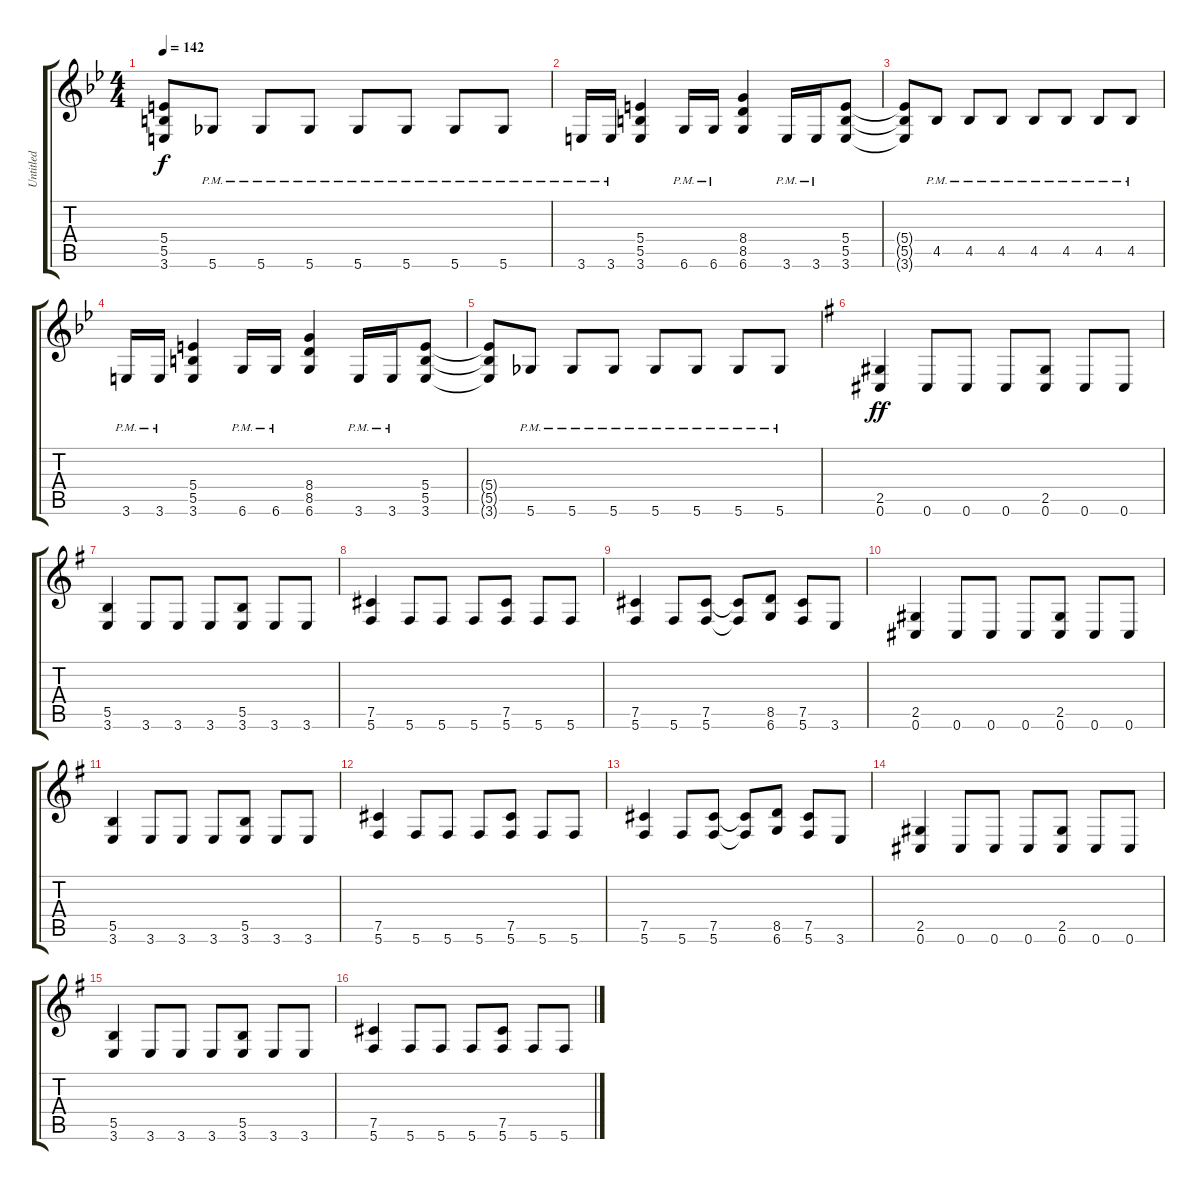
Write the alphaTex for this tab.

\track ("Untitled" "Untitled") {instrument distortionguitar}
\staff {score tabs}
\tuning (Db4 Ab3 E3 B2 Gb2 Db2) {hide}
\ts (4 4)
\tempo 142
\clef g2
\ks bb
(5.4{t} 5.5{t} 3.6{t}).8{dy f} 5.6{pm}.8 5.6{pm}.8 5.6{pm}.8 5.6{pm}.8 5.6{pm}.8 5.6{pm}.8 5.6{pm}.8 |
3.6{pm}.16 3.6{pm}.16 (5.4 5.5 3.6).4 6.6{pm}.16 6.6{pm}.16 (8.4 8.5 6.6).4 3.6{pm}.16 3.6{pm}.16 (5.4 5.5 3.6).8 |
(5.4{t} 5.5{t} 3.6{t}).8 4.5{pm}.8 4.5{pm}.8 4.5{pm}.8 4.5{pm}.8 4.5{pm}.8 4.5{pm}.8 4.5{pm}.8 |
3.6{pm}.16 3.6{pm}.16 (5.4 5.5 3.6).4 6.6{pm}.16 6.6{pm}.16 (8.4 8.5 6.6).4 3.6{pm}.16 3.6{pm}.16 (5.4 5.5 3.6).8 |
(5.4{t} 5.5{t} 3.6{t}).8 5.6{pm}.8 5.6{pm}.8 5.6{pm}.8 5.6{pm}.8 5.6{pm}.8 5.6{pm}.8 5.6{pm}.8 |
\ks g
(2.5 0.6).4{dy ff} 0.6.8 0.6.8 0.6.8 (2.5 0.6).8 0.6.8 0.6.8 |
(5.5 3.6).4 3.6.8 3.6.8 3.6.8 (5.5 3.6).8 3.6.8 3.6.8 |
(7.5 5.6).4 5.6.8 5.6.8 5.6.8 (7.5 5.6).8 5.6.8 5.6.8 |
(7.5 5.6).4 5.6.8 (7.5 5.6).8 (7.5{t} 5.6{t}).8 (8.5 6.6).8 (7.5 5.6).8 3.6.8 |
(2.5 0.6).4 0.6.8 0.6.8 0.6.8 (2.5 0.6).8 0.6.8 0.6.8 |
(5.5 3.6).4 3.6.8 3.6.8 3.6.8 (5.5 3.6).8 3.6.8 3.6.8 |
(7.5 5.6).4 5.6.8 5.6.8 5.6.8 (7.5 5.6).8 5.6.8 5.6.8 |
(7.5 5.6).4 5.6.8 (7.5 5.6).8 (7.5{t} 5.6{t}).8 (8.5 6.6).8 (7.5 5.6).8 3.6.8 |
(2.5 0.6).4 0.6.8 0.6.8 0.6.8 (2.5 0.6).8 0.6.8 0.6.8 |
(5.5 3.6).4 3.6.8 3.6.8 3.6.8 (5.5 3.6).8 3.6.8 3.6.8 |
(7.5 5.6).4 5.6.8 5.6.8 5.6.8 (7.5 5.6).8 5.6.8 5.6.8
